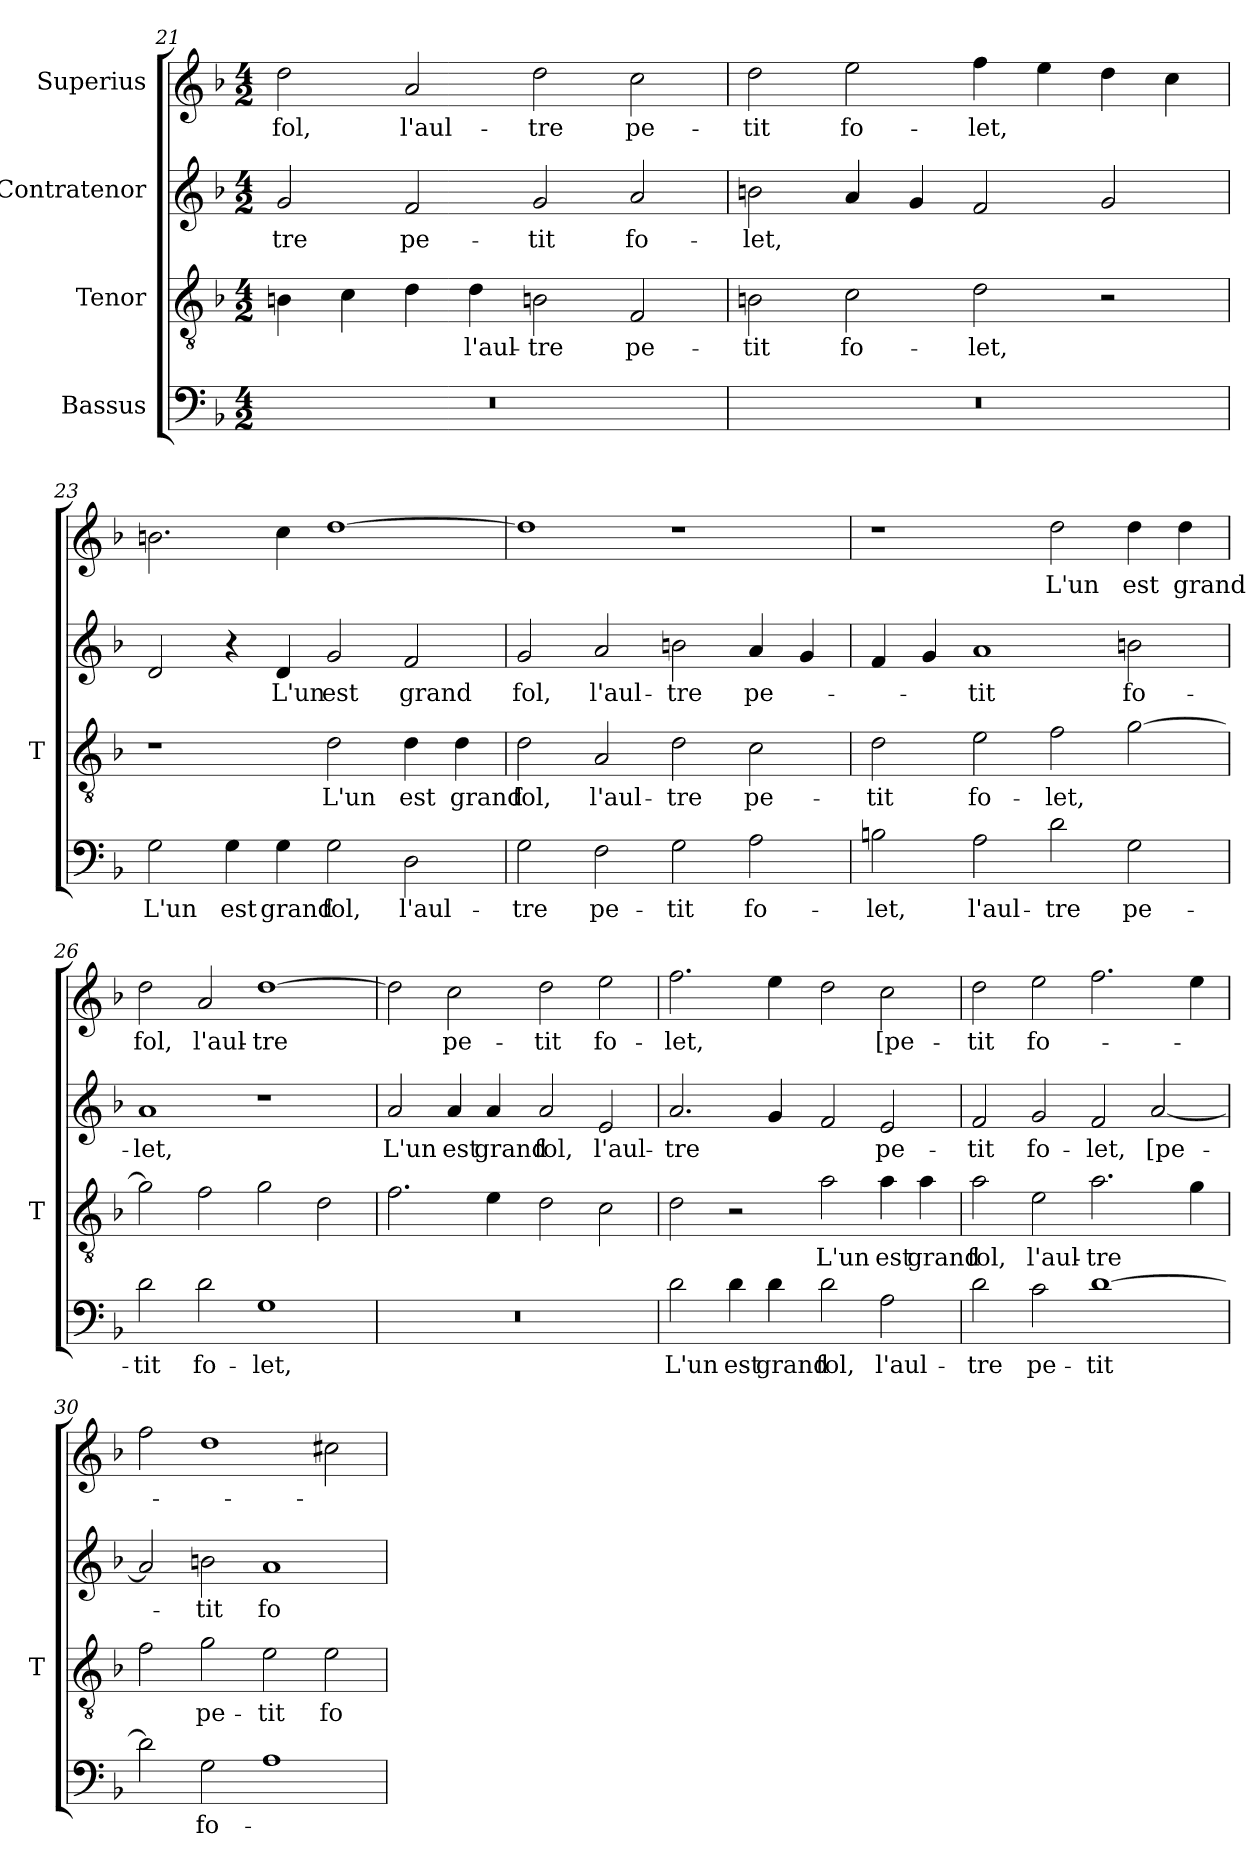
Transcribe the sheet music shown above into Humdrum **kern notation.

**kern	**text	**kern	**text	**kern	**text	**kern	**text
*part4	*part4	*part3	*part3	*part2	*part2	*part1	*part1
*staff4	*staff4	*staff3	*staff3	*staff2	*staff2	*staff1	*staff1
*I"Bassus	*	*I"Tenor	*	*I"Contratenor	*	*I"Superius	*
*	*	*I'T	*	*	*	*	*
*clefF4	*	*clefGv2	*	*clefG2	*	*clefG2	*
*k[b-]	*	*k[b-]	*	*k[b-]	*	*k[b-]	*
*M4/2	*	*M4/2	*	*M4/2	*	*M4/2	*
=21	=21	=21	=21	=21	=21	=21	=21
0r	.	4Bn	.	2g	-tre	2dd	-fol,
.	.	4c	.	.	.	.	.
.	.	4d	.	2f	pe-	2a	l'aul-
.	.	4d	l'aul-	.	.	.	.
.	.	2Bn	-tre	2g	-tit	2dd	-tre
.	.	2F	pe-	2a	fo-	2cc	pe-
=22	=22	=22	=22	=22	=22	=22	=22
0r	.	2Bn	-tit	2bn	-let,	2dd	-tit
.	.	2c	fo-	4a	.	2ee	fo-
.	.	.	.	4g	.	.	.
.	.	2d	-let,	2f	.	4ff	-let,
.	.	.	.	.	.	4ee	.
.	.	2r	.	2g	.	4dd	.
.	.	.	.	.	.	4cc	.
=23	=23	=23	=23	=23	=23	=23	=23
2G	-L'un	1r	.	2d	.	2.b	.
4G	-est	.	.	4r	.	.	.
4G	-grand	.	.	4d	-L'un	4cc	.
2G	-fol,	2d	-L'un	2g	-est	[1dd	.
2D	l'aul-	4d	-est	2f	-grand	.	.
.	.	4d	-grand	.	.	.	.
=24	=24	=24	=24	=24	=24	=24	=24
2G	-tre	2d	-fol,	2g	-fol,	1dd]	.
2F	pe-	2A	l'aul-	2a	l'aul-	.	.
2G	-tit	2d	-tre	2bn	-tre	1r	.
2A	fo-	2c	pe-	4a	pe-	.	.
.	.	.	.	4g	.	.	.
=25	=25	=25	=25	=25	=25	=25	=25
2Bn	-let,	2d	-tit	4f	.	1r	.
.	.	.	.	4g	.	.	.
2A	l'aul-	2e	fo-	1a	-tit	.	.
2d	-tre	2f	-let,	.	.	2dd	-L'un
2G	pe-	[2g	.	2bn	fo-	4dd	-est
.	.	.	.	.	.	4dd	-grand
=26	=26	=26	=26	=26	=26	=26	=26
2d	-tit	2g]	.	1a	-let,	2dd	-fol,
2d	fo-	2f	.	.	.	2a	l'aul-
1G	-let,	2g	.	1r	.	[1dd	-tre
.	.	2d	.	.	.	.	.
=27	=27	=27	=27	=27	=27	=27	=27
0r	.	2.f	.	2a	-L'un	2dd]	.
.	.	.	.	4a	-est	2cc	pe-
.	.	4e	.	4a	-grand	.	.
.	.	2d	.	2a	-fol,	2dd	-tit
.	.	2c	.	2e	l'aul-	2ee	fo-
=28	=28	=28	=28	=28	=28	=28	=28
2d	-L'un	2d	.	2.a	-tre	2.ff	-let,
4d	-est	2r	.	.	.	.	.
4d	-grand	.	.	4g	.	4ee	.
2d	-fol,	2a	-L'un	2f	.	2dd	.
2A	l'aul-	4a	-est	2e	pe-	2cc	[pe-
.	.	4a	-grand	.	.	.	.
=29	=29	=29	=29	=29	=29	=29	=29
2d	-tre	2a	-fol,	2f	-tit	2dd	-tit
2c	pe-	2e	l'aul-	2g	fo-	2ee	fo-
[1d	-tit	2.a	-tre	2f	-let,	2.ff	.
.	.	.	.	[2a	[pe-	.	.
.	.	4g	.	.	.	4ee	.
=30	=30	=30	=30	=30	=30	=30	=30
2d]	.	2f	.	2a]	.	2ff	.
2G	fo-	2g	pe-	2bn	-tit	1dd	.
1A	.	2e	-tit	1a	fo-	.	.
.	.	2e	fo-	.	.	2cc#X	.
=	=	=	=	=	=	=	=
*-	*-	*-	*-	*-	*-	*-	*-
